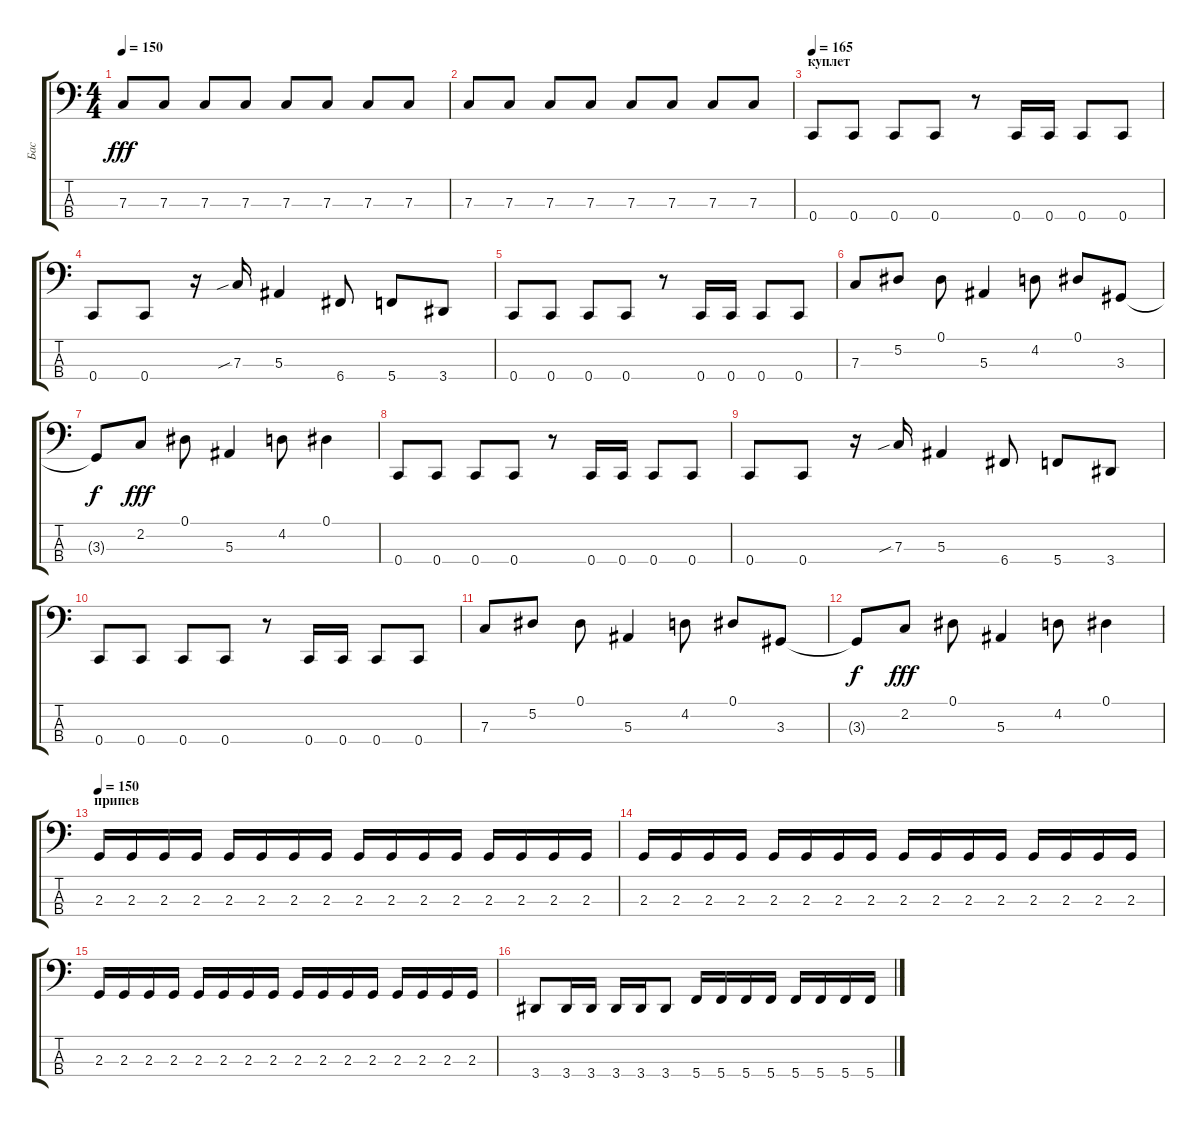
\track ("Бас" "Бас") {instrument electricbassfinger}
\staff {score tabs}
\tuning (Eb2 Bb1 F1 C1) {hide}
\ts (4 4)
\tempo 150
\clef f4
\ks c
7.3.8{dy fff} 7.3.8 7.3.8 7.3.8 7.3.8 7.3.8 7.3.8 7.3.8 |
7.3.8 7.3.8 7.3.8 7.3.8 7.3.8 7.3.8 7.3.8 7.3.8 |
\section ("" "куплет")
\tempo 165
0.4.8 0.4.8 0.4.8 0.4.8 r.8 0.4.16 0.4.16 0.4.8 0.4.8 |
0.4.8 0.4.8 r.16 7.3{sib}.16 5.3.4 6.4.8 5.4.8 3.4.8 |
0.4.8 0.4.8 0.4.8 0.4.8 r.8 0.4.16 0.4.16 0.4.8 0.4.8 |
7.3.8 5.2.8 0.1.8 5.3.4 4.2.8 0.1.8 3.3.8 |
3.3{t}.8{dy f} 2.2.8{dy fff} 0.1.8 5.3.4 4.2.8 0.1.4 |
0.4.8 0.4.8 0.4.8 0.4.8 r.8 0.4.16 0.4.16 0.4.8 0.4.8 |
0.4.8 0.4.8 r.16 7.3{sib}.16 5.3.4 6.4.8 5.4.8 3.4.8 |
0.4.8 0.4.8 0.4.8 0.4.8 r.8 0.4.16 0.4.16 0.4.8 0.4.8 |
7.3.8 5.2.8 0.1.8 5.3.4 4.2.8 0.1.8 3.3.8 |
3.3{t}.8{dy f} 2.2.8{dy fff} 0.1.8 5.3.4 4.2.8 0.1.4 |
\section ("" "припев")
\tempo 150
2.3.16 2.3.16 2.3.16 2.3.16 2.3.16 2.3.16 2.3.16 2.3.16 2.3.16 2.3.16 2.3.16 2.3.16 2.3.16 2.3.16 2.3.16 2.3.16 |
2.3.16 2.3.16 2.3.16 2.3.16 2.3.16 2.3.16 2.3.16 2.3.16 2.3.16 2.3.16 2.3.16 2.3.16 2.3.16 2.3.16 2.3.16 2.3.16 |
2.3.16 2.3.16 2.3.16 2.3.16 2.3.16 2.3.16 2.3.16 2.3.16 2.3.16 2.3.16 2.3.16 2.3.16 2.3.16 2.3.16 2.3.16 2.3.16 |
3.4.8 3.4.16 3.4.16 3.4.16 3.4.16 3.4.8 5.4.16 5.4.16 5.4.16 5.4.16 5.4.16 5.4.16 5.4.16 5.4.16
